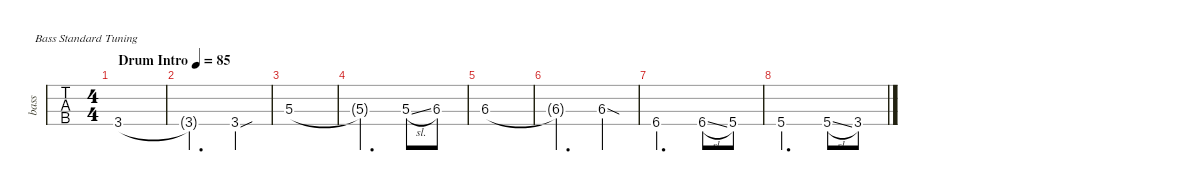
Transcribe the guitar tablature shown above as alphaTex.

\defaultSystemsLayout 4
\hideDynamics
\bracketExtendMode nobrackets
\track ("Bass" "bass") {instrument electricbassfinger}
\staff {tabs}
\tuning (G2 D2 A1 E1)
\ts (4 4)
\tempo (85 "Drum Intro")
\clef f4
\ks c
3.4.1{dy mf} |
3.4{t}.2{d} 3.4{sou}.4 |
5.3.1 |
5.3{t}.2{d} 5.3{sl}.8 6.3{acc #}.8 |
6.3{acc #}.1 |
6.3{t acc #}.2{d} 6.3{sod acc #}.4 |
6.4{acc #}.2{d} 6.4{sl acc #}.8 5.4.8 |
5.4.2{d} 5.4{sl}.8 3.4.8
